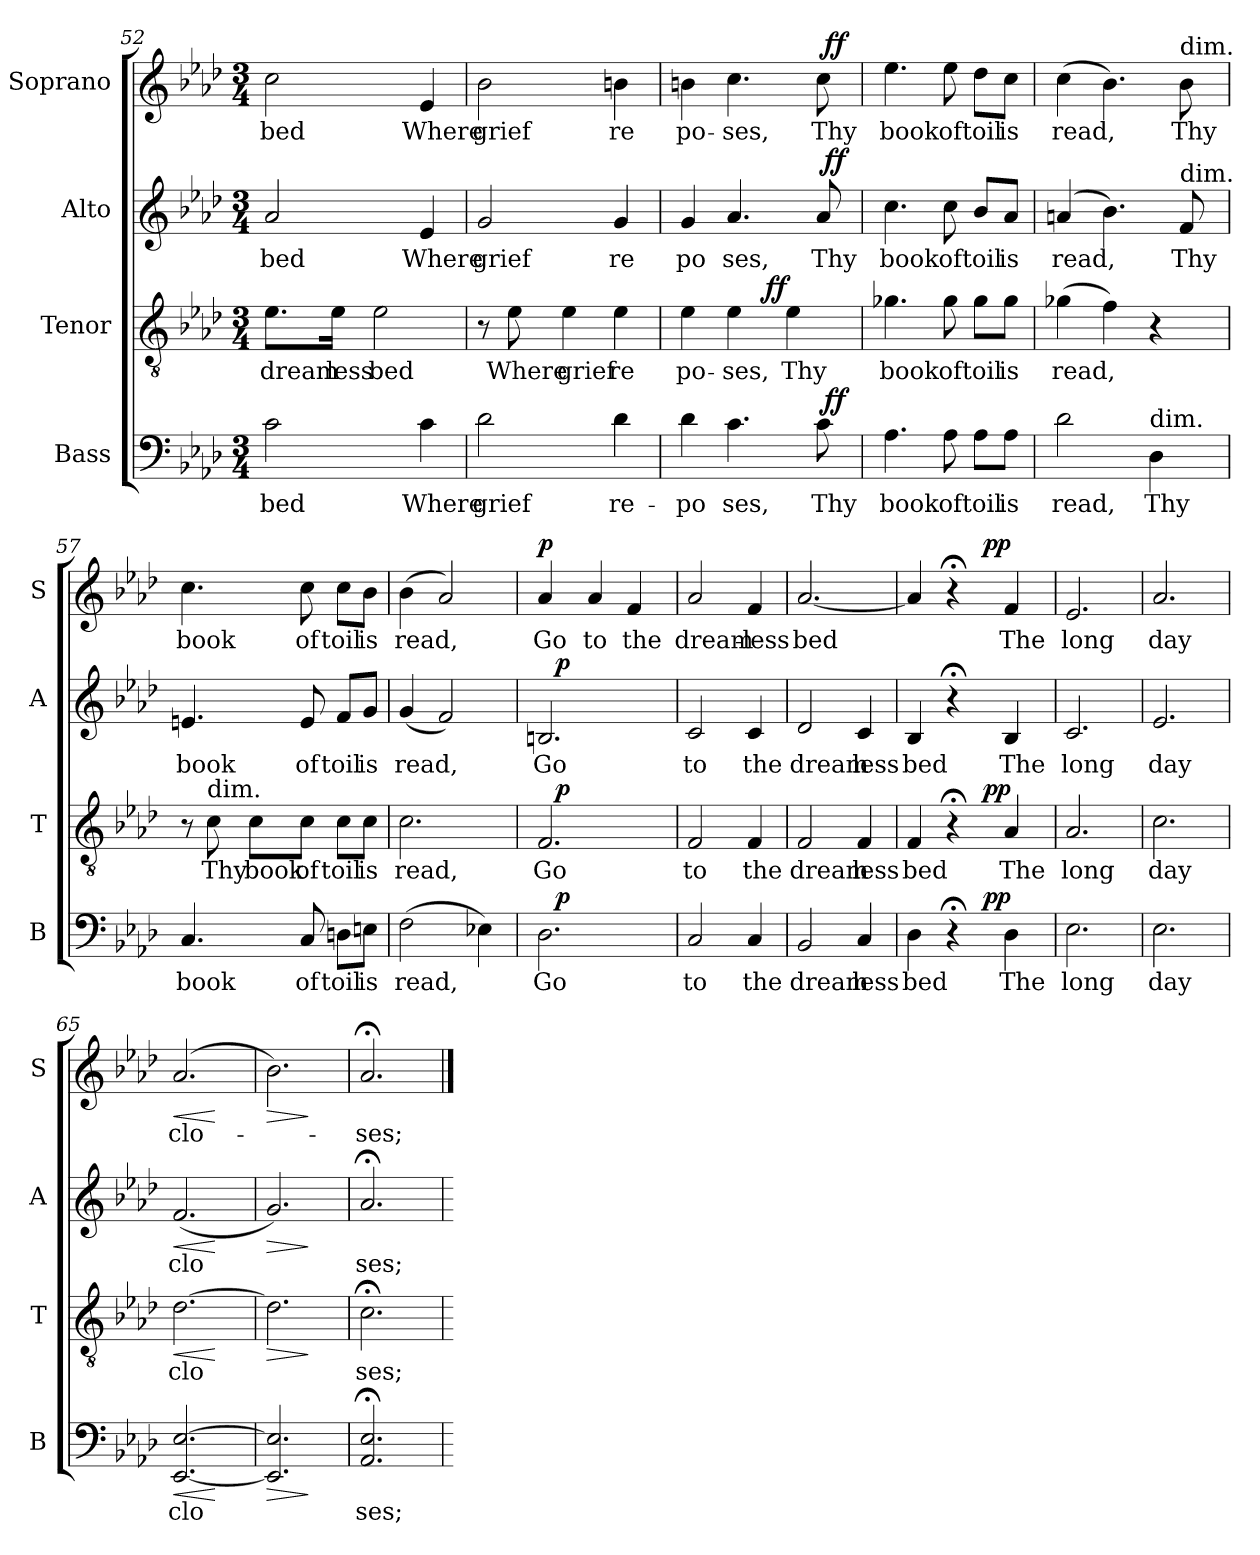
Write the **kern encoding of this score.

**kern	**text	**dynam	**kern	**text	**dynam	**kern	**text	**dynam	**kern	**text	**dynam
*part4	*part4	*part4	*part3	*part3	*part3	*part2	*part2	*part2	*part1	*part1	*part1
*staff4	*staff4	*staff4	*staff3	*staff3	*staff3	*staff2	*staff2	*staff2	*staff1	*staff1	*staff1
*I"Bass	*	*	*I"Tenor	*	*	*I"Alto	*	*	*I"Soprano	*	*
*I'B	*	*	*I'T	*	*	*I'A	*	*	*I'S	*	*
*clefF4	*	*	*clefGv2	*	*	*clefG2	*	*	*clefG2	*	*
*k[b-e-a-d-]	*	*	*k[b-e-a-d-]	*	*	*k[b-e-a-d-]	*	*	*k[b-e-a-d-]	*	*
*A-:	*	*	*A-:	*	*	*A-:	*	*	*A-:	*	*
*M3/4	*	*	*M3/4	*	*	*M3/4	*	*	*M3/4	*	*
=52	=52	=52	=52	=52	=52	=52	=52	=52	=52	=52	=52
!	!LO:LY:b:cj	!	!	!LO:LY:b:cj	!	!	!LO:LY:b:cj	!	!	!LO:LY:b:cj	!
2c\	bed	.	8.e-\L	dream	.	2a-/	bed	.	2cc\	bed	.
!	!	!	!	!LO:LY:b:cj	!	!	!	!	!	!	!
.	.	.	16e-\J	less	.	.	.	.	.	.	.
!	!	!	!	!LO:LY:b:cj	!	!	!	!	!	!	!
.	.	.	2e-\	bed	.	.	.	.	.	.	.
!	!LO:LY:b:cj	!	!	!	!	!	!LO:LY:b:cj	!	!	!LO:LY:b:cj	!
4c\	Where	.	.	.	.	4e-/	Where	.	4e-/	Where	.
=53	=53	=53	=53	=53	=53	=53	=53	=53	=53	=53	=53
!	!LO:LY:b:cj	!	!	!	!	!	!LO:LY:b:cj	!	!	!LO:LY:b:cj	!
2d-\	grief	.	8r	.	.	2g/	grief	.	2b-\	grief	.
!	!	!	!	!LO:LY:b:cj	!	!	!	!	!	!	!
.	.	.	8e-\	Where	.	.	.	.	.	.	.
!	!	!	!	!LO:LY:b:cj	!	!	!	!	!	!	!
.	.	.	4e-\	grief	.	.	.	.	.	.	.
!	!LO:LY:b:cj	!	!	!LO:LY:b:cj	!	!	!LO:LY:b:cj	!	!	!LO:LY:b:cj	!
4d-\	re-	.	4e-\	re	.	4g/	re	.	4bn\	re	.
!!LO:LB:g=z
=54	=54	=54	=54	=54	=54	=54	=54	=54	=54	=54	=54
!	!LO:LY:b:cj	!	!	!LO:LY:b:cj	!	!	!LO:LY:b:cj	!	!	!LO:LY:b:cj	!
*^	*	*	*^	*	*	*^	*	*	*^	*	*
4d-\	2ryy	-po	.	4e-\	4..ryy	po-	.	4g/	2ryy	po	.	4bn\	2ryy	po-	.
!	!	!LO:LY:b:cj	!	!	!	!LO:LY:b:cj	!	!	!	!LO:LY:b:cj	!	!	!	!LO:LY:b:cj	!
4.c\	.	ses,	.	4e-\	.	-ses,	.	4.a-/	.	ses,	.	4.cc\	.	-ses,	.
!	!	!	!	!	!	!	!LO:DY:a	!	!	!	!	!	!	!	!
.	.	.	.	.	4ryy	.	ff	.	.	.	.	.	.	.	.
!	!	!	!	!	!	!LO:LY:b:cj	!	!	!	!	!	!	!	!	!
.	8ryy	.	.	4e-\	.	Thy	.	.	8ryy	.	.	.	8ryy	.	.
!	!	!LO:LY:b:cj	!	!	!	!	!	!	!	!LO:LY:b:cj	!	!	!	!LO:LY:b:cj	!
8c\	64ryy	Thy	.	.	.	.	.	8a-/	64ryy	Thy	.	8cc\	64ryy	Thy	.
!	!	!	!LO:DY:a	!	!	!	!	!	!	!	!LO:DY:a	!	!	!	!LO:DY:a
.	16..ryy	.	ff	.	.	.	.	.	16..ryy	.	ff	.	16..ryy	.	ff
.	.	.	.	.	16ryy	.	.	.	.	.	.	.	.	.	.
=55	=55	=55	=55	=55	=55	=55	=55	=55	=55	=55	=55	=55	=55	=55	=55
!	!	!LO:LY:b:cj	!	!	!	!LO:LY:b:cj	!	!	!	!LO:LY:b:cj	!	!	!	!LO:LY:b:cj	!
*v	*v	*	*	*	*	*	*	*v	*v	*	*	*v	*v	*	*
*	*	*	*v	*v	*	*	*	*	*	*	*	*
4.A-\	book	.	4.g-X\	book	.	4.cc\	book	.	4.ee-\	book	.
!	!LO:LY:b	!	!	!LO:LY:b	!	!	!LO:LY:b	!	!	!LO:LY:b	!
8A-\	oftoil	.	8g-\	oftoil	.	8cc\	oftoil	.	8ee-\	oftoil	.
8A-\L	.	.	8g-\L	.	.	8b-/L	.	.	8dd-\L	.	.
!	!LO:LY:b:cj	!	!	!LO:LY:b:cj	!	!	!LO:LY:b:cj	!	!	!LO:LY:b:cj	!
8A-\J	is	.	8g-\J	is	.	8a-/J	is	.	8cc\J	is	.
=56	=56	=56	=56	=56	=56	=56	=56	=56	=56	=56	=56
!	!LO:LY:b:cj	!	!	!LO:LY:b	!	!	!LO:LY:b	!	!	!LO:LY:b	!
2d-\	read,	.	(>4g-X\	read,	.	(>4an/	read,	.	(>4cc\	read,	.
.	.	.	4f\)	.	.	4.b-\)	.	.	4.b-\)	.	.
!LO:TX:a:t=dim.	!	!	!	!	!	!	!	!	!	!	!
!	!LO:LY:b:cj	!	!	!	!	!	!	!	!	!	!
4D-\	Thy	.	4r	.	.	.	.	.	.	.	.
!	!	!	!	!	!	!	!	!	!LO:TX:a:t=dim.	!	!
!	!	!	!	!	!	!LO:TX:a:t=dim.	!	!	!	!	!
!	!	!	!	!	!	!	!LO:LY:b:cj	!	!	!LO:LY:b:cj	!
.	.	.	.	.	.	8f/	Thy	.	8b-\	Thy	.
=57	=57	=57	=57	=57	=57	=57	=57	=57	=57	=57	=57
!	!LO:LY:b:cj	!	!	!	!	!	!LO:LY:b:cj	!	!	!LO:LY:b:cj	!
4.C/	book	.	8r	.	.	4.en/	book	.	4.cc\	book	.
!	!	!	!LO:TX:a:t=dim.	!	!	!	!	!	!	!	!
!	!	!	!	!LO:LY:b:cj	!	!	!	!	!	!	!
.	.	.	8c\	Thy	.	.	.	.	.	.	.
!	!	!	!	!LO:LY:b:cj	!	!	!	!	!	!	!
.	.	.	8c\L	book	.	.	.	.	.	.	.
!	!LO:LY:b:cj	!	!	!LO:LY:b:cj	!	!	!LO:LY:b:cj	!	!	!LO:LY:b:cj	!
8C/	of	.	8c\J	of	.	8e/	of	.	8cc\	of	.
!	!LO:LY:b:cj	!	!	!LO:LY:b:cj	!	!	!LO:LY:b:cj	!	!	!LO:LY:b:cj	!
8Dn\L	toil	.	8c\L	toil	.	8f/L	toil	.	8cc\L	toil	.
!	!LO:LY:b:cj	!	!	!LO:LY:b:cj	!	!	!LO:LY:b:cj	!	!	!LO:LY:b:cj	!
8En\J	is	.	8c\J	is	.	8g/J	is	.	8b-\J	is	.
=58	=58	=58	=58	=58	=58	=58	=58	=58	=58	=58	=58
!	!LO:LY:b	!	!	!LO:LY:b:cj	!	!	!LO:LY:b	!	!	!LO:LY:b	!
(>2F\	read,	.	2.c\	read,	.	(<4g/	read,	.	(>4b-\	read,	.
.	.	.	.	.	.	2f/)	.	.	2a-/)	.	.
4E-X\)	.	.	.	.	.	.	.	.	.	.	.
=59	=59	=59	=59	=59	=59	=59	=59	=59	=59	=59	=59
!	!LO:LY:b:cj	!	!	!LO:LY:b:cj	!	!	!LO:LY:b:cj	!	!	!LO:LY:b:cj	!LO:DY:a
*^	*	*	*^	*	*	*^	*	*	*	*	*
2.D-\	16ryy	Go	.	2.F/	16ryy	Go	.	2.Bn/	16ryy	Go	.	4a-/	Go	p
!	!	!	!LO:DY:a	!	!	!	!LO:DY:a	!	!	!	!LO:DY:a	!	!	!
.	2ryy	.	p	.	2ryy	.	p	.	2ryy	.	p	.	.	.
!	!	!	!	!	!	!	!	!	!	!	!	!	!LO:LY:b:cj	!
.	.	.	.	.	.	.	.	.	.	.	.	4a-/	to	.
!	!	!	!	!	!	!	!	!	!	!	!	!	!LO:LY:b:cj	!
.	.	.	.	.	.	.	.	.	.	.	.	4f/	the	.
.	8.ryy	.	.	.	8.ryy	.	.	.	8.ryy	.	.	.	.	.
!!LO:LB:g=z
=60	=60	=60	=60	=60	=60	=60	=60	=60	=60	=60	=60	=60	=60	=60
!	!	!LO:LY:b:cj	!	!	!	!LO:LY:b:cj	!	!	!	!LO:LY:b:cj	!	!	!LO:LY:b:cj	!
*v	*v	*	*	*	*	*	*	*v	*v	*	*	*	*	*
*	*	*	*v	*v	*	*	*	*	*	*	*	*
2C/	to	.	2F/	to	.	2c/	to	.	2a-/	dream-	.
!	!LO:LY:b:cj	!	!	!LO:LY:b:cj	!	!	!LO:LY:b:cj	!	!	!LO:LY:b:cj	!
4C/	the	.	4F/	the	.	4c/	the	.	4f/	-less	.
=61	=61	=61	=61	=61	=61	=61	=61	=61	=61	=61	=61
!	!LO:LY:b:cj	!	!	!LO:LY:b:cj	!	!	!LO:LY:b:cj	!	!	!LO:LY:b	!
2BB-/	dream	.	2F/	dream	.	2d-/	dream	.	[<2.a-/	bed	.
!	!LO:LY:b:cj	!	!	!LO:LY:b:cj	!	!	!LO:LY:b:cj	!	!	!	!
4C/	less	.	4F/	less	.	4c/	less	.	.	.	.
=62	=62	=62	=62	=62	=62	=62	=62	=62	=62	=62	=62
!	!LO:LY:b:cj	!	!	!LO:LY:b:cj	!	!	!LO:LY:b:cj	!	!	!	!
*^	*	*	*^	*	*	*	*	*	*^	*	*
4D-\	4ryy	bed	.	4F/	4ryy	bed	.	4B-/	bed	.	4a-/]	4ryy	.	.
4r;<	8ryy	.	.	4r;<	8ryy	.	.	4r;<	.	.	4r;<	8ryy	.	.
.	32ryy	.	.	.	32ryy	.	.	.	.	.	.	32ryy	.	.
!	!	!	!LO:DY:a	!	!	!	!LO:DY:a	!	!	!	!	!	!	!LO:DY:a
.	4ryy	.	pp	.	4ryy	.	pp	.	.	.	.	4ryy	.	pp
!	!	!LO:LY:b:cj	!	!	!	!LO:LY:b:cj	!	!	!LO:LY:b:cj	!	!	!	!LO:LY:b:cj	!
4D-\	.	The	.	4A-/	.	The	.	4B-/	The	.	4f/	.	The	.
.	16.ryy	.	.	.	16.ryy	.	.	.	.	.	.	16.ryy	.	.
=63	=63	=63	=63	=63	=63	=63	=63	=63	=63	=63	=63	=63	=63	=63
!	!	!LO:LY:b:cj	!	!	!	!LO:LY:b:cj	!	!	!LO:LY:b:cj	!	!	!	!LO:LY:b:cj	!
*v	*v	*	*	*	*	*	*	*	*	*	*v	*v	*	*
*	*	*	*v	*v	*	*	*	*	*	*	*	*
2.E-\	long	.	2.A-/	long	.	2.c/	long	.	2.e-/	long	.
=64	=64	=64	=64	=64	=64	=64	=64	=64	=64	=64	=64
!	!LO:LY:b:cj	!	!	!LO:LY:b:cj	!	!	!LO:LY:b:cj	!	!	!LO:LY:b:cj	!
2.E-\	day	.	2.c\	day	.	2.e-/	day	.	2.a-/	day	.
=65	=65	=65	=65	=65	=65	=65	=65	=65	=65	=65	=65
!	!LO:LY:b:cj	!LO:HP:b	!	!LO:LY:b	!LO:HP:b	!	!LO:LY:b	!LO:HP:b	!	!LO:LY:b	!LO:HP:b
[>2.E-/ [<2.EE-/	clo	<	[>2.d-\	clo	<	(<2.f/	clo	<	(>2.a-/	clo-	<
.	.	[	.	.	[	.	.	[	.	.	[
=66	=66	=66	=66	=66	=66	=66	=66	=66	=66	=66	=66
!	!	!LO:HP:b	!	!	!LO:HP:b	!	!	!LO:HP:b	!	!	!LO:HP:b
2.E-/] 2.EE-/]	.	>	2.d-\]	.	>	2.g/)	.	>	2.b-\)	.	>
.	.	]	.	.	]	.	.	]	.	.	]
=67	=67	=67	=67	=67	=67	=67	=67	=67	=67	=67	=67
!	!LO:LY:b:cj	!	!	!LO:LY:b:cj	!	!	!LO:LY:b:cj	!	!	!LO:LY:b:cj	!
2.AA-/;< 2.E-/;<	ses;	.	2.c;<\	ses;	.	2.a-;</	ses;	.	2.a-;</	-ses;	.
=	==	==	=	==	==	=	==	==	==	==	==
*-	*-	*-	*-	*-	*-	*-	*-	*-	*-	*-	*-
